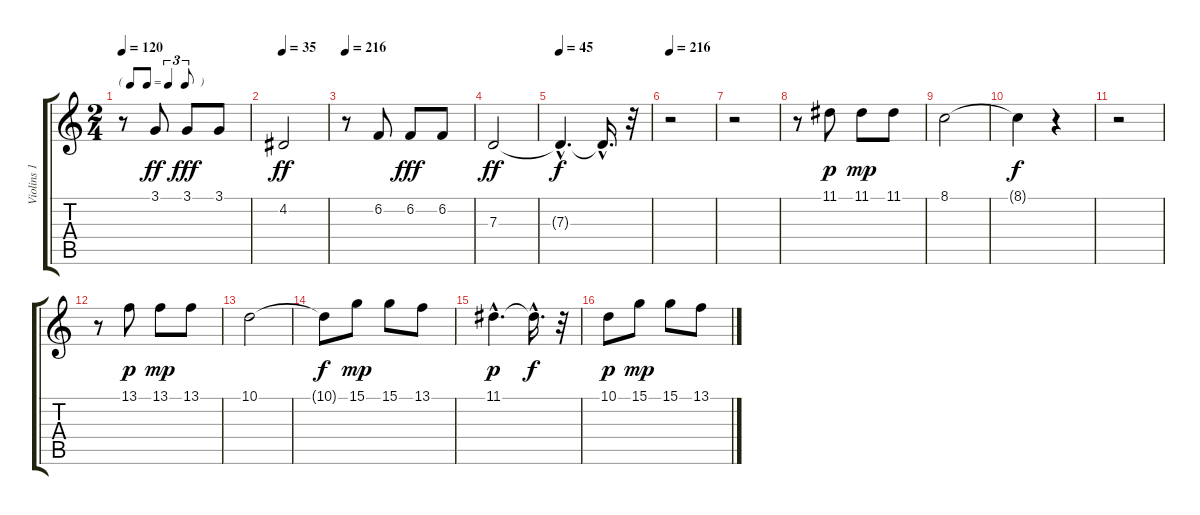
\track ("Violins 1" "Violins 1") {instrument stringensemble1}
\staff {score tabs}
\tuning (E4 B3 G3 D3 A2 E2) {hide}
\ts (2 4)
\tf triplet8th
\tempo 120
\tempo 212
\tempo 120
\clef g2
\ks c
r.8{dy ff instrument stringensemble1} 3.1.8 3.1.8{dy fff} 3.1.8 |
\tempo 35
4.2.2{dy ff} |
\tempo 216
r.8 6.2.8 6.2.8{dy fff} 6.2.8 |
7.3.2{dy ff} |
\tempo 45
7.3{hac t}.4{d dy f} 7.3{hac t}.16{d} r.32 |
\tempo 216
r.2 |
r.2 |
r.8 11.1.8{dy p} 11.1.8{dy mp} 11.1.8 |
8.1.2 |
8.1{t}.4{dy f} r.4 |
r.2 |
r.8 13.1.8{dy p} 13.1.8{dy mp} 13.1.8 |
10.1.2 |
10.1{t}.8{dy f} 15.1.8{dy mp} 15.1.8 13.1.8 |
11.1{hac}.4{d dy p} 11.1{hac t}.16{d dy f} r.32 |
10.1.8{dy p} 15.1.8{dy mp} 15.1.8 13.1.8
